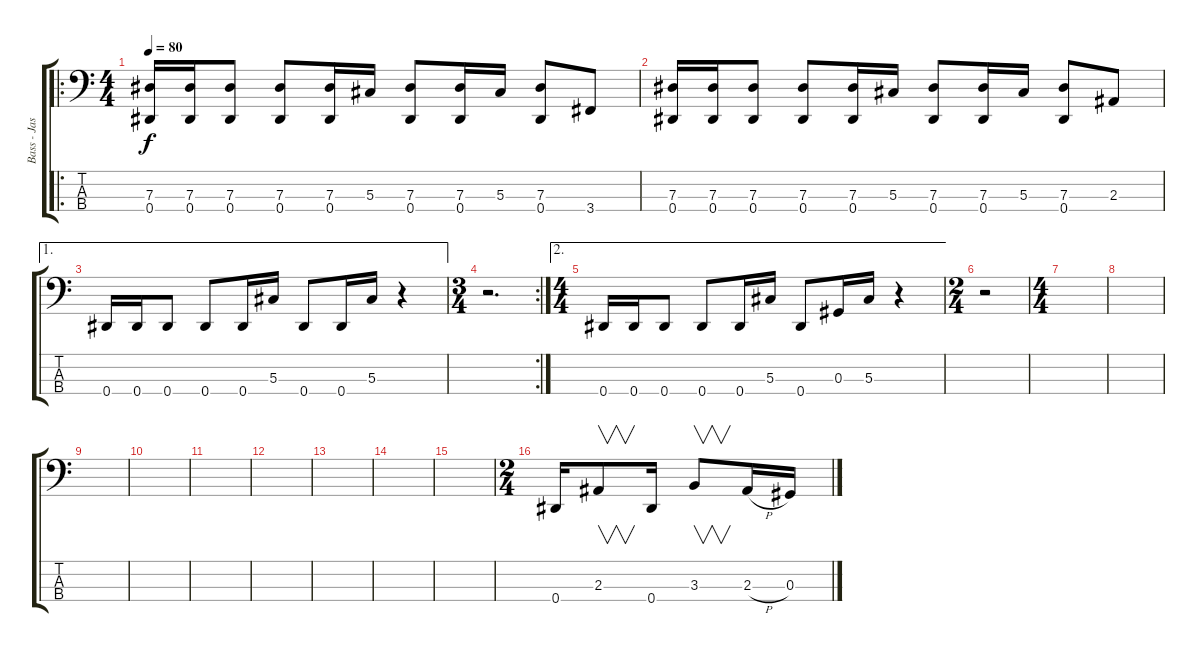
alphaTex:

\track ("Bass - Jason" "Bass - Jas") {instrument electricbasspick}
\staff {score tabs}
\tuning (Gb2 Db2 Ab1 Eb1) {hide}
\ro
\ts (4 4)
\tempo 80
\clef f4
\ks c
(7.3 0.4).16{dy f instrument electricbasspick} (7.3 0.4).16 (7.3 0.4).8 (7.3 0.4).8 (7.3 0.4).16 5.3.16 (7.3 0.4).8 (7.3 0.4).16 5.3.16 (7.3 0.4).8 3.4.8 |
(7.3 0.4).16 (7.3 0.4).16 (7.3 0.4).8 (7.3 0.4).8 (7.3 0.4).16 5.3.16 (7.3 0.4).8 (7.3 0.4).16 5.3.16 (7.3 0.4).8 2.3.8 |
\ae 1
0.4.16 0.4.16 0.4.8 0.4.8 0.4.16 5.3.16 0.4.8 0.4.16 5.3.16 r.4 |
\rc 2
\ts (3 4)
r.2{d} |
\ae 2
\ts (4 4)
0.4.16 0.4.16 0.4.8 0.4.8 0.4.16 5.3.16 0.4.8 0.3.16 5.3.16 r.4 |
\ts (2 4)
r.2 |
\ts (4 4)
|
|
|
|
|
|
|
|
|
\ts (2 4)
0.4.16 2.3.8{v} 0.4.16 3.3.8{v} 2.3{h}.16 0.3.16
